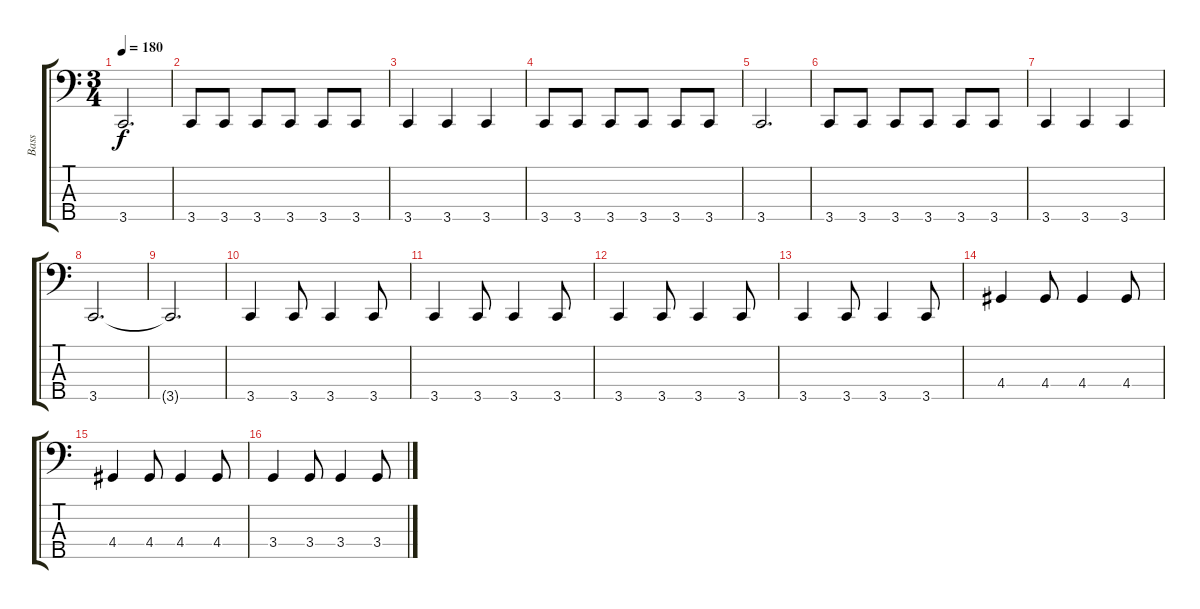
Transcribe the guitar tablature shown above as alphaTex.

\track ("Bass" "Bass") {instrument electricbasspick}
\staff {score tabs}
\tuning (G2 D2 A1 E1 A0) {hide}
\ts (3 4)
\tempo 180
\clef f4
\ks c
3.5.2{d dy f} |
3.5.8 3.5.8 3.5.8 3.5.8 3.5.8 3.5.8 |
3.5.4 3.5.4 3.5.4 |
3.5.8 3.5.8 3.5.8 3.5.8 3.5.8 3.5.8 |
3.5.2{d} |
3.5.8 3.5.8 3.5.8 3.5.8 3.5.8 3.5.8 |
3.5.4 3.5.4 3.5.4 |
3.5.2{d} |
3.5{t}.2{d} |
3.5.4 3.5.8 3.5.4 3.5.8 |
3.5.4 3.5.8 3.5.4 3.5.8 |
3.5.4 3.5.8 3.5.4 3.5.8 |
3.5.4 3.5.8 3.5.4 3.5.8 |
4.4.4 4.4.8 4.4.4 4.4.8 |
4.4.4 4.4.8 4.4.4 4.4.8 |
3.4.4 3.4.8 3.4.4 3.4.8
